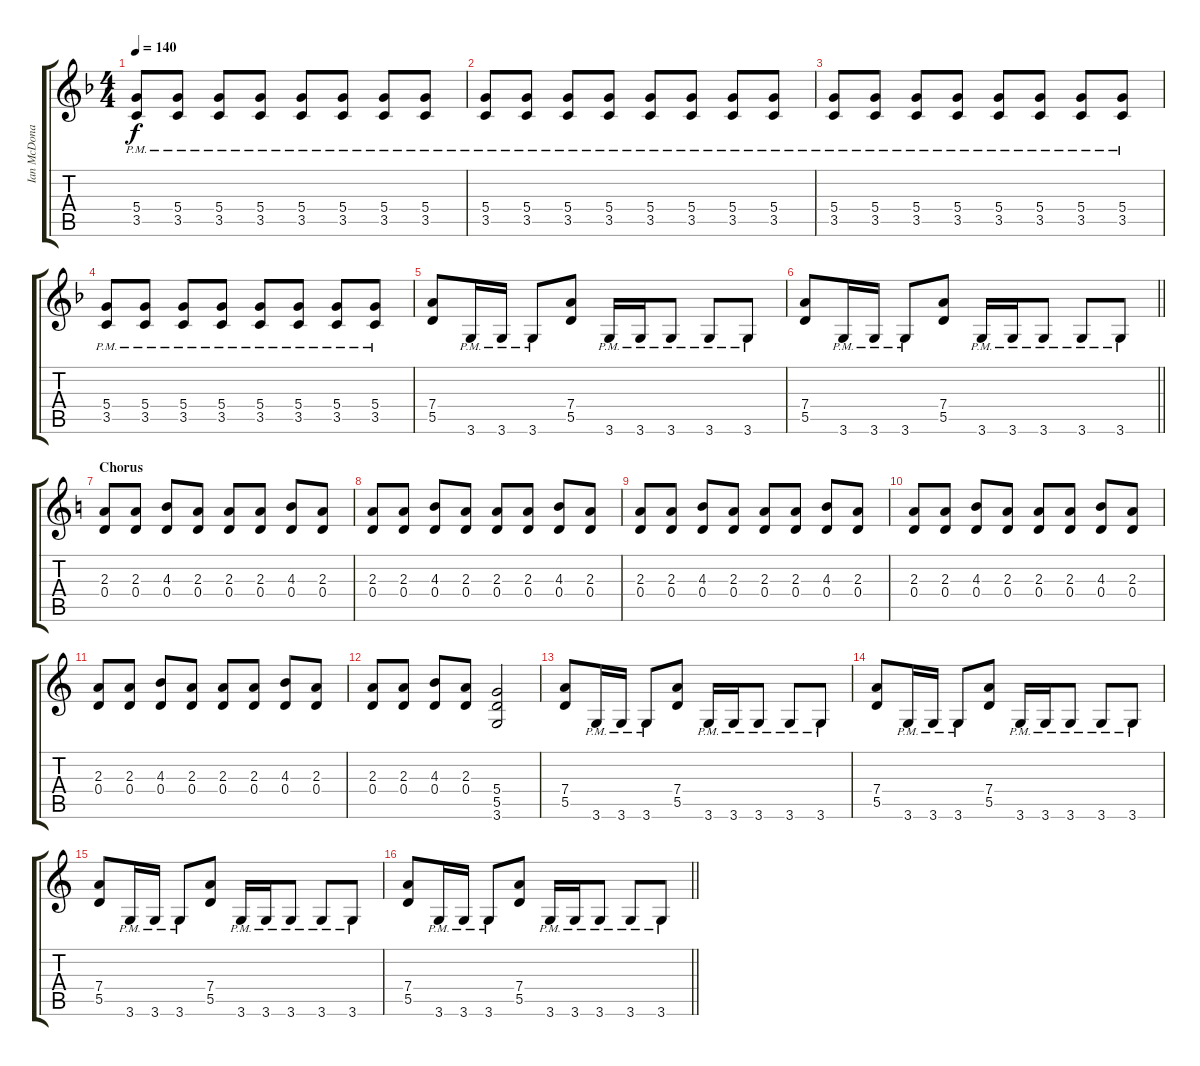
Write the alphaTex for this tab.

\track ("Ian McDonald (Gtr.I)" "Ian McDona") {instrument overdrivenguitar}
\staff {score tabs}
\tuning (E4 B3 G3 D3 A2 E2) {hide}
\ts (4 4)
\tempo 140
\clef g2
\ks f
(5.4{pm} 3.5{pm}).8{dy f} (5.4{pm} 3.5{pm}).8 (5.4{pm} 3.5{pm}).8 (5.4{pm} 3.5{pm}).8 (5.4{pm} 3.5{pm}).8 (5.4{pm} 3.5{pm}).8 (5.4{pm} 3.5{pm}).8 (5.4{pm} 3.5{pm}).8 |
(5.4{pm} 3.5{pm}).8 (5.4{pm} 3.5{pm}).8 (5.4{pm} 3.5{pm}).8 (5.4{pm} 3.5{pm}).8 (5.4{pm} 3.5{pm}).8 (5.4{pm} 3.5{pm}).8 (5.4{pm} 3.5{pm}).8 (5.4{pm} 3.5{pm}).8 |
(5.4{pm} 3.5{pm}).8 (5.4{pm} 3.5{pm}).8 (5.4{pm} 3.5{pm}).8 (5.4{pm} 3.5{pm}).8 (5.4{pm} 3.5{pm}).8 (5.4{pm} 3.5{pm}).8 (5.4{pm} 3.5{pm}).8 (5.4{pm} 3.5{pm}).8 |
(5.4{pm} 3.5{pm}).8 (5.4{pm} 3.5{pm}).8 (5.4{pm} 3.5{pm}).8 (5.4{pm} 3.5{pm}).8 (5.4{pm} 3.5{pm}).8 (5.4{pm} 3.5{pm}).8 (5.4{pm} 3.5{pm}).8 (5.4{pm} 3.5{pm}).8 |
(7.4 5.5).8 3.6{pm}.16 3.6{pm}.16 3.6{pm}.8 (7.4 5.5).8 3.6{pm}.16 3.6{pm}.16 3.6{pm}.8 3.6{pm}.8 3.6{pm}.8 |
\barLineRight lightlight
(7.4 5.5).8 3.6{pm}.16 3.6{pm}.16 3.6{pm}.8 (7.4 5.5).8 3.6{pm}.16 3.6{pm}.16 3.6{pm}.8 3.6{pm}.8 3.6{pm}.8 |
\section ("" "Chorus")
\ks c
(2.3 0.4).8 (2.3 0.4).8 (4.3 0.4).8 (2.3 0.4).8 (2.3 0.4).8 (2.3 0.4).8 (4.3 0.4).8 (2.3 0.4).8 |
(2.3 0.4).8 (2.3 0.4).8 (4.3 0.4).8 (2.3 0.4).8 (2.3 0.4).8 (2.3 0.4).8 (4.3 0.4).8 (2.3 0.4).8 |
(2.3 0.4).8 (2.3 0.4).8 (4.3 0.4).8 (2.3 0.4).8 (2.3 0.4).8 (2.3 0.4).8 (4.3 0.4).8 (2.3 0.4).8 |
(2.3 0.4).8 (2.3 0.4).8 (4.3 0.4).8 (2.3 0.4).8 (2.3 0.4).8 (2.3 0.4).8 (4.3 0.4).8 (2.3 0.4).8 |
(2.3 0.4).8 (2.3 0.4).8 (4.3 0.4).8 (2.3 0.4).8 (2.3 0.4).8 (2.3 0.4).8 (4.3 0.4).8 (2.3 0.4).8 |
(2.3 0.4).8 (2.3 0.4).8 (4.3 0.4).8 (2.3 0.4).8 (5.4 5.5 3.6).2 |
(7.4 5.5).8 3.6{pm}.16 3.6{pm}.16 3.6{pm}.8 (7.4 5.5).8 3.6{pm}.16 3.6{pm}.16 3.6{pm}.8 3.6{pm}.8 3.6{pm}.8 |
(7.4 5.5).8 3.6{pm}.16 3.6{pm}.16 3.6{pm}.8 (7.4 5.5).8 3.6{pm}.16 3.6{pm}.16 3.6{pm}.8 3.6{pm}.8 3.6{pm}.8 |
(7.4 5.5).8 3.6{pm}.16 3.6{pm}.16 3.6{pm}.8 (7.4 5.5).8 3.6{pm}.16 3.6{pm}.16 3.6{pm}.8 3.6{pm}.8 3.6{pm}.8 |
\barLineRight lightlight
(7.4 5.5).8 3.6{pm}.16 3.6{pm}.16 3.6{pm}.8 (7.4 5.5).8 3.6{pm}.16 3.6{pm}.16 3.6{pm}.8 3.6{pm}.8 3.6{pm}.8
